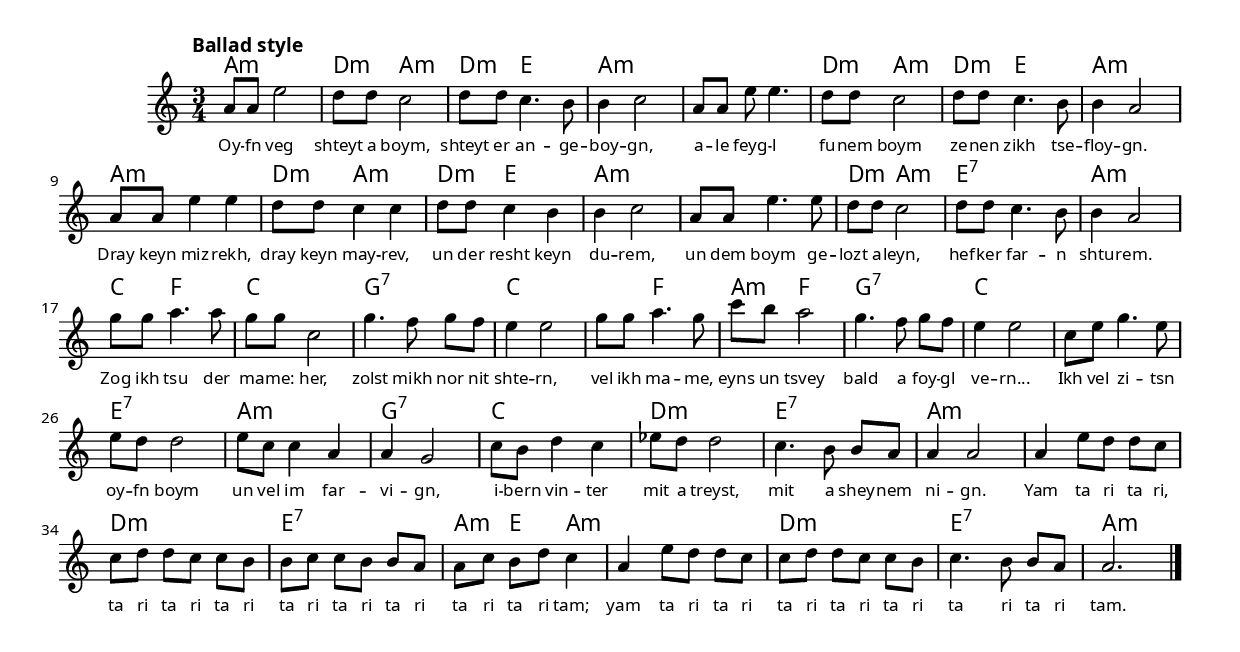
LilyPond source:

\version "2.18.2"
\language "english"

\include "../../../../templates/preamble.ly"
mel = \relative a'{
  a8 a e'2 	|
  d8 d c2	|
  d8 d c4. b8 	|
  b4 c2		|
  a8 a e' e4. 	|
  d8 d c2	|
  d8 d c4.b8	|
  b4 a2		|
  a8 a e'4 e	|
  d8 d c4 c	|
  d8 d c4 b	|
  b4 c2	|
  a8 a e'4. e8	|
  d8 d c2	|
  d8 d c4. b8	|
  b4 a2		|
  g'8 g a4. a8	|
  g8 g c,2	|
  g'4. f8 g f	|
  e4 e2		|
  g8 g a4. g8	|
  c b a2	|
  g4. f8 g f	|
  e4 e2		|
  c8 e g4. e8	|
  e d d2		|
  e8 c c4 a	|
  a g2		|
  c8 b d4 c |
  ef8 d d2	|
  c4. b8 b a	|
  a4 a2		|
  a4 e'8 d d c	|
  c d d c c b	|
  b c c b b a	|
  a c b d c4	|
  a e'8 d d c	|
  c d d c c b 	|
  c4. b8 b a	|
  a2.
}
acc = \chordmode { 
  a2.:m		|
  d4:m a2:m	|
  d4:m e2:	|
  a2.:m		|
  a2.:m		|
  d4:m a2:m	|
  d4:m e2:	|
  a2.:m		|
  a2.:m		|
  d4:m a2:m	|
  d4:m e2:	|
  a2.:m		|
  a:m		|
  d4:m a2:m	|
  e2.:7		|
  a:m		|
  c4: f2:	|
  c2.:		|
  g:7		|
  c:		|
  c4: f2:	|
  a4:m f2:	|
  g2.:7		|
  c:		|
  c:		|
  e:7		|
  a:m		|
  g:7		|
  c:		|
  d:m		|
  e:7		|
  a:m		|
  a:m		|
  d:m		|
  e:7		|
  a4:m e: a:m	|
  a2.:m		|
  d:m		|
  e:7		|
  a:m		|
}

\score {
  <<
    \new ChordNames {
        \acc

      }
    \new Staff {
      \clef treble
      \key a \minor
      \time 3/4
      \tempo "Ballad style"
      \new Voice = "melody" {
        \mel
        \bar "|."
      }
    }
    \new Lyrics \lyricsto "melody" {
      Oy -- fn veg shteyt a boym, shteyt er an -- ge -- boy -- gn,
      a -- le feyg -- l fu -- nem boym ze -- nen zikh tse -- floy -- gn.
      Dray keyn miz -- rekh, dray keyn may -- rev, un der resht keyn 
      du -- rem,
      un dem boym ge -- lozt a -- leyn, hef -- ker far -- n shtu -- rem.
      Zog ikh tsu der ma -- me: her, zolst mikh nor nit shte -- rn,
      vel ikh ma -- me, eyns un tsvey bald a foy -- gl ve -- rn…
      Ikh vel zi -- tsn oy -- fn boym un vel im far -- vi -- gn, 
      i -- bern vin -- ter mit a treyst, mit a shey -- nem ni -- gn.
      Yam ta ri ta ri, ta ri ta ri ta ri ta ri ta ri ta ri ta ri ta ri tam;
      yam ta ri ta ri ta ri ta ri ta ri ta ri ta ri tam.
    }
  >>
}
